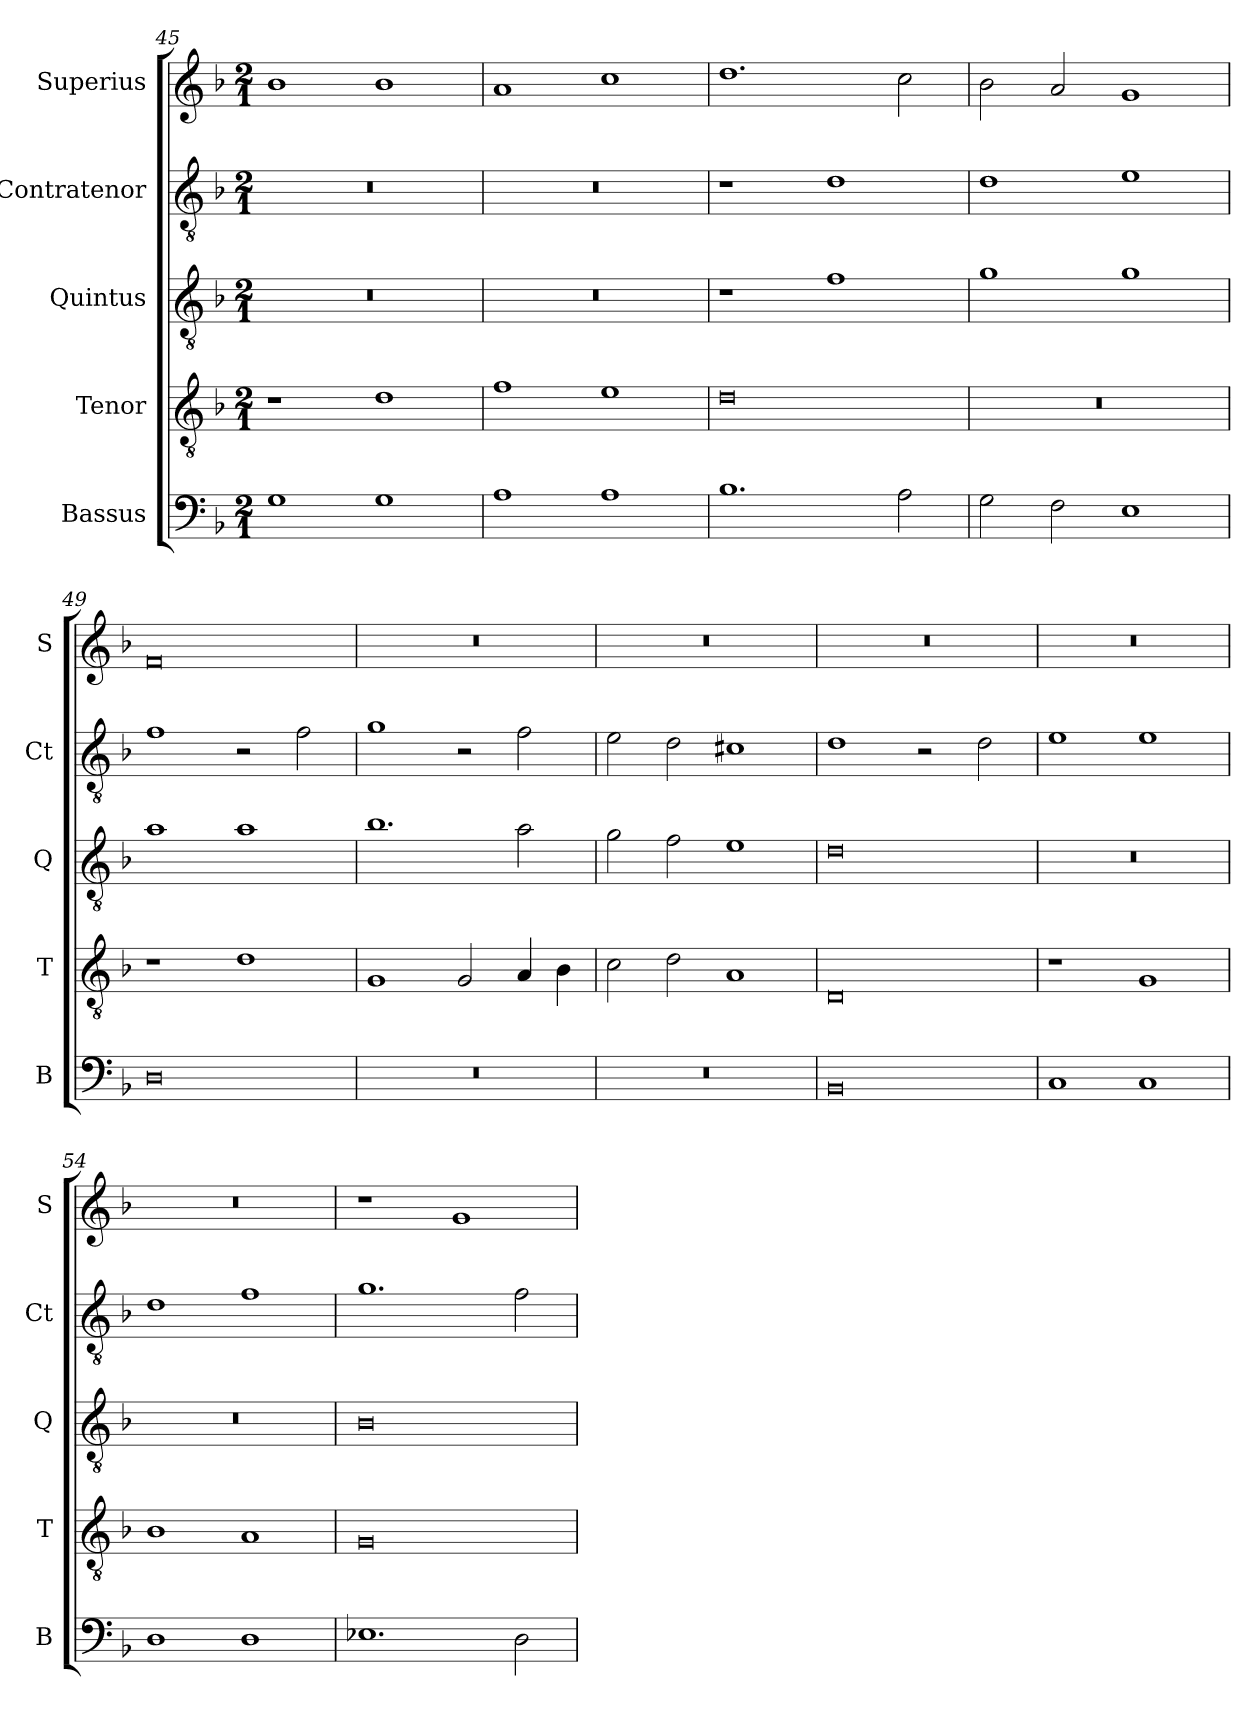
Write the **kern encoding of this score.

**kern	**kern	**kern	**kern	**kern
*part5	*part4	*part3	*part2	*part1
*staff5	*staff4	*staff3	*staff2	*staff1
*I"Bassus	*I"Tenor	*I"Quintus	*I"Contratenor	*I"Superius
*I'B	*I'T	*I'Q	*I'Ct	*I'S
*clefF4	*clefGv2	*clefGv2	*clefGv2	*clefG2
*k[b-]	*k[b-]	*k[b-]	*k[b-]	*k[b-]
*M2/1	*M2/1	*M2/1	*M2/1	*M2/1
=45	=45	=45	=45	=45
1G	1r	0r	0r	1b-
1G	1d	.	.	1b-
=46	=46	=46	=46	=46
1A	1f	0r	0r	1a
1A	1e	.	.	1cc
=47	=47	=47	=47	=47
1.B-	0d	1r	1r	1.dd
.	.	1f	1d	.
2A\	.	.	.	2cc\
=48	=48	=48	=48	=48
2G\	0r	1g	1d	2b-\
2F\	.	.	.	2a/
1E	.	1g	1e	1g
=49	=49	=49	=49	=49
0D	1r	1a	1f	0f
.	1d	1a	2r	.
.	.	.	2f\	.
=50	=50	=50	=50	=50
0r	1G	1.b-	1g	0r
.	2G/	.	2r	.
.	4A/	2a\	2f\	.
.	4B-\	.	.	.
=51	=51	=51	=51	=51
0r	2c\	2g\	2e\	0r
.	2d\	2f\	2d\	.
.	1A	1e	1c#X	.
=52	=52	=52	=52	=52
0BB-	0D	0d	1d	0r
.	.	.	2r	.
.	.	.	2d\	.
=53	=53	=53	=53	=53
1C	1r	0r	1e	0r
1C	1G	.	1e	.
=54	=54	=54	=54	=54
1D	1B-	0r	1d	0r
1D	1A	.	1f	.
=55	=55	=55	=55	=55
1.E-X	0G	0B-	1.g	1r
.	.	.	.	1g
2D\	.	.	2f\	.
=	=	=	=	=
*-	*-	*-	*-	*-
